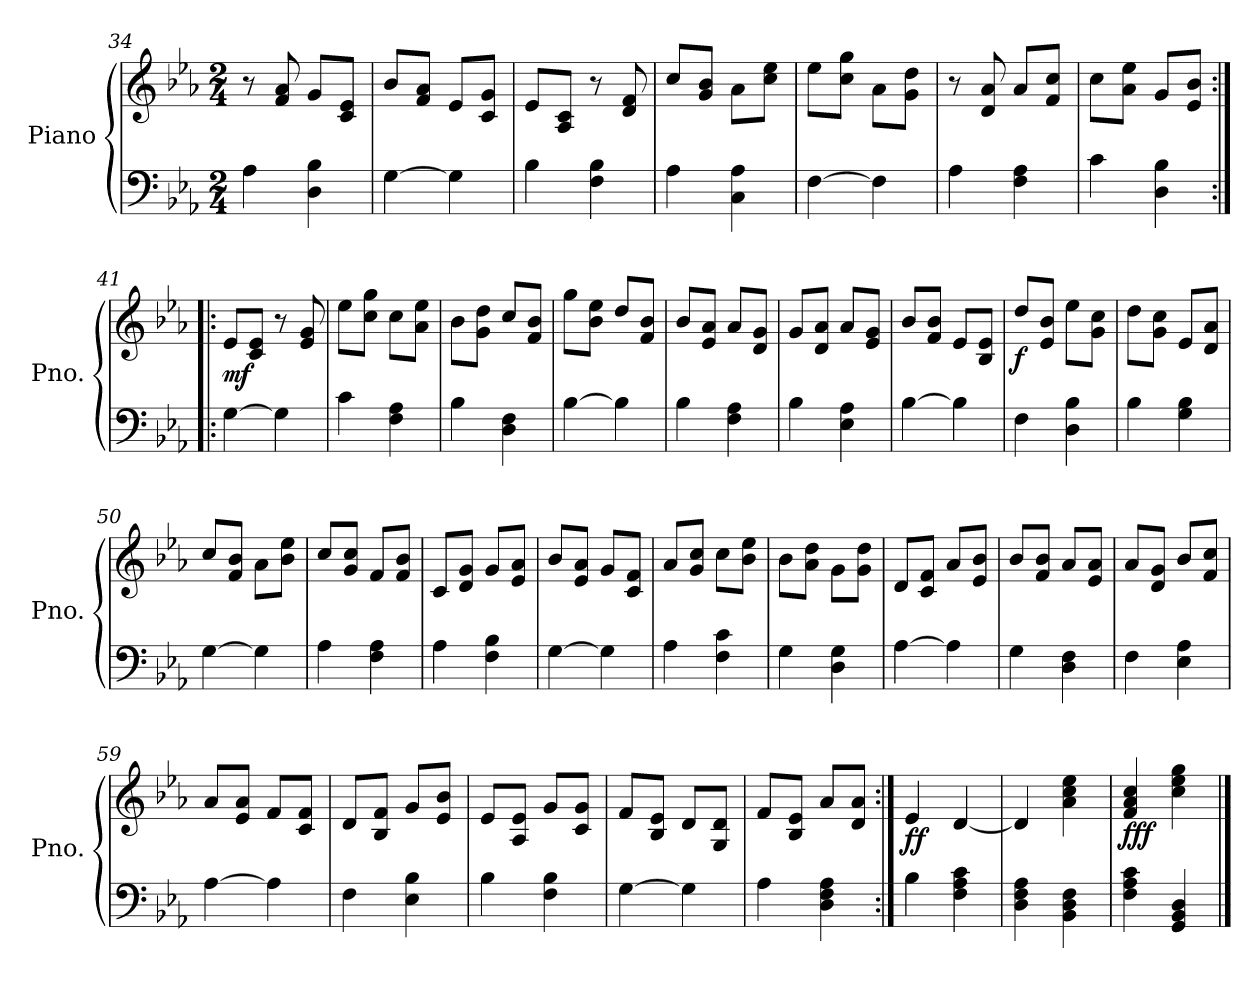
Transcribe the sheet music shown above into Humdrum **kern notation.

**kern	**kern	**dynam
*part1	*part1	*part1
*staff2	*staff1	*staff1/2
*I"Piano	*	*
*I'Pno.	*	*
*clefF4	*clefG2	*
*k[b-e-a-]	*k[b-e-a-]	*
*M2/4	*M2/4	*
=34	=34	=34
4A-\	8r	.
.	8f/ 8a-/	.
4D\ 4B-\	8g/L	.
.	8c/ 8e-/J	.
=35	=35	=35
[4G\	8b-/L	.
.	8f/ 8a-/J	.
4G\]	8e-/L	.
.	8c/ 8g/J	.
=36	=36	=36
4B-\	8e-/L	.
.	8A-/ 8c/J	.
4F\ 4B-\	8r	.
.	8d/ 8f/	.
=37	=37	=37
4A-\	8cc/L	.
.	8g/ 8b-/J	.
4C\ 4A-\	8a-\L	.
.	8cc\ 8ee-\J	.
=38	=38	=38
[4F\	8ee-\L	.
.	8cc\ 8gg\J	.
4F\]	8a-\L	.
.	8g\ 8dd\J	.
=39	=39	=39
4A-\	8r	.
.	8d/ 8a-/	.
4F\ 4A-\	8a-/L	.
.	8f/ 8cc/J	.
!!LO:PB:g=z
=40	=40	=40
4c\	8cc\L	.
.	8a-\ 8ee-\J	.
4D\ 4B-\	8g/L	.
.	8e-/ 8b-/J	.
=41:|!|:	=41:|!|:	=41:|!|:
!	!	!LO:DY:b
[4G\	8e-/L	mf
.	8c/ 8e-/J	.
4G\]	8r	.
.	8e-/ 8g/	.
=42	=42	=42
4c\	8ee-\L	.
.	8cc\ 8gg\J	.
4F\ 4A-\	8cc\L	.
.	8a-\ 8ee-\J	.
=43	=43	=43
4B-\	8b-\L	.
.	8g\ 8dd\J	.
4D\ 4F\	8cc/L	.
.	8f/ 8b-/J	.
=44	=44	=44
[4B-\	8gg\L	.
.	8b-\ 8ee-\J	.
4B-\]	8dd/L	.
.	8f/ 8b-/J	.
=45	=45	=45
4B-\	8b-/L	.
.	8e-/ 8a-/J	.
4F\ 4A-\	8a-/L	.
.	8d/ 8g/J	.
=46	=46	=46
4B-\	8g/L	.
.	8d/ 8a-/J	.
4E-\ 4A-\	8a-/L	.
.	8e-/ 8g/J	.
=47	=47	=47
[4B-\	8b-/L	.
.	8f/ 8b-/J	.
4B-\]	8e-/L	.
.	8B-/ 8e-/J	.
!!LO:LB:g=z
=48	=48	=48
!	!	!LO:DY:b
4F\	8dd/L	f
.	8e-/ 8b-/J	.
4D\ 4B-\	8ee-\L	.
.	8g\ 8cc\J	.
=49	=49	=49
4B-\	8dd\L	.
.	8g\ 8cc\J	.
4G\ 4B-\	8e-/L	.
.	8d/ 8a-/J	.
=50	=50	=50
[4G\	8cc/L	.
.	8f/ 8b-/J	.
4G\]	8a-\L	.
.	8b-\ 8ee-\J	.
=51	=51	=51
4A-\	8cc/L	.
.	8g/ 8cc/J	.
4F\ 4A-\	8f/L	.
.	8f/ 8b-/J	.
=52	=52	=52
4A-\	8c/L	.
.	8d/ 8g/J	.
4F\ 4B-\	8g/L	.
.	8e-/ 8a-/J	.
=53	=53	=53
[4G\	8b-/L	.
.	8e-/ 8a-/J	.
4G\]	8g/L	.
.	8c/ 8f/J	.
=54	=54	=54
4A-\	8a-/L	.
.	8g/ 8cc/J	.
4F\ 4c\	8cc\L	.
.	8b-\ 8ee-\J	.
=55	=55	=55
4G\	8b-\L	.
.	8a-\ 8dd\J	.
4D\ 4G\	8g\L	.
.	8g\ 8dd\J	.
=56	=56	=56
[4A-\	8d/L	.
.	8c/ 8f/J	.
4A-\]	8a-/L	.
.	8e-/ 8b-/J	.
!!LO:LB:g=z
=57	=57	=57
4G\	8b-/L	.
.	8f/ 8b-/J	.
4D\ 4F\	8a-/L	.
.	8e-/ 8a-/J	.
=58	=58	=58
4F\	8a-/L	.
.	8d/ 8g/J	.
4E-\ 4A-\	8b-/L	.
.	8f/ 8cc/J	.
=59	=59	=59
[4A-\	8a-/L	.
.	8e-/ 8a-/J	.
4A-\]	8f/L	.
.	8c/ 8f/J	.
=60	=60	=60
4F\	8d/L	.
.	8B-/ 8f/J	.
4E-\ 4B-\	8g/L	.
.	8e-/ 8b-/J	.
=61	=61	=61
4B-\	8e-/L	.
.	8A-/ 8e-/J	.
4F\ 4B-\	8g/L	.
.	8c/ 8g/J	.
=62	=62	=62
[4G\	8f/L	.
.	8B-/ 8e-/J	.
4G\]	8d/L	.
.	8G/ 8d/J	.
=63	=63	=63
4A-\	8f/L	.
.	8B-/ 8e-/J	.
4D\ 4F\ 4A-\	8a-/L	.
.	8d/ 8a-/J	.
=64:|!	=64:|!	=64:|!
!	!	!LO:DY:b
4B-\	4e-/	ff
4F\ 4A-\ 4c\	[4d/	.
=65	=65	=65
4D\ 4F\ 4A-\	4d/]	.
4BB-\ 4D\ 4F\	4a-\ 4cc\ 4ee-\	.
!!LO:LB:g=z
=66	=66	=66
!	!	!LO:DY:b
4F\ 4A-\ 4c\	4f/ 4a-/ 4cc/	fff
4GG/ 4BB-/ 4D/	4cc\ 4ee-\ 4gg\	.
==	==	==
*-	*-	*-
